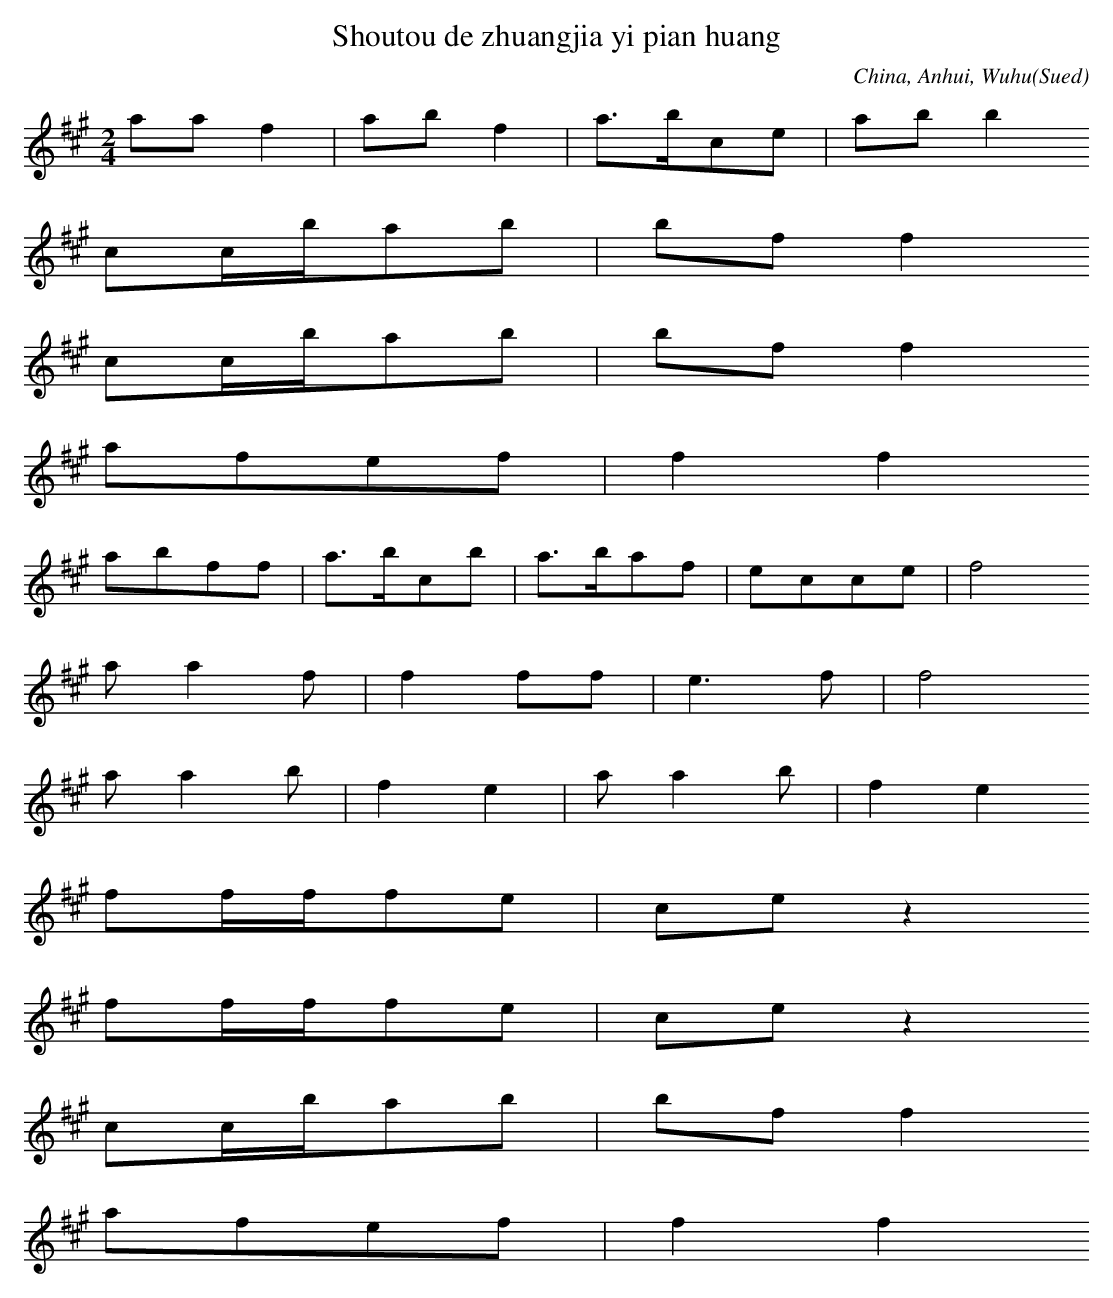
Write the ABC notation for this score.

X:1
T: Shoutou de zhuangjia yi pian huang
O: China, Anhui, Wuhu(Sued)
M: 2/4
L: 1/16
K: A
a2a2f4 | a2b2f4 | a3bc2e2 | a2b2b4
c2cba2b2 | b2f2f4
c2cba2b2 | b2f2f4
a2f2e2f2 | f4f4
a2b2f2f2 | a3bc2b2 | a3ba2f2 | e2c2c2e2 | f8
a2a4f2 | f4f2f2 | e6f2 | f8
a2a4b2 | f4e4 | a2a4b2 | f4e4
f2fff2e2 | c2e2z4
f2fff2e2 | c2e2z4
c2cba2b2 | b2f2f4
a2f2e2f2 | f4f4
